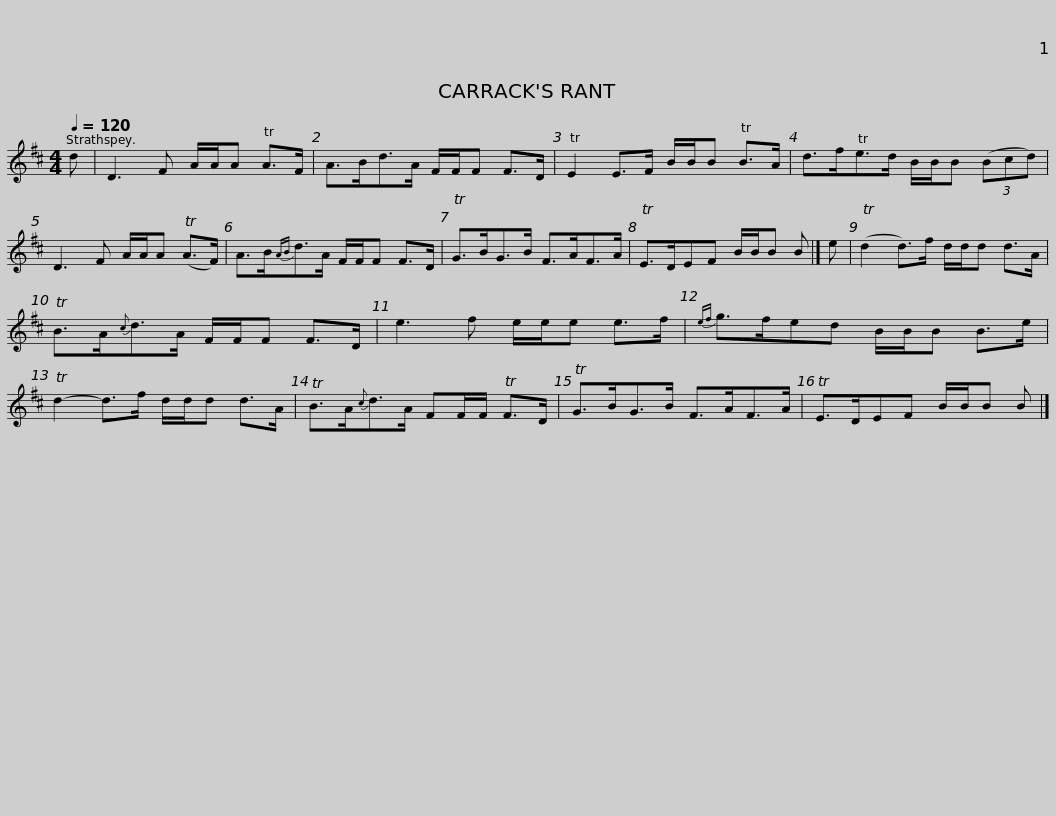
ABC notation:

X:1
L:1/8
Q:1/4=120
M:4/4
I:linebreak $
K:D
V:1 treble
V:1
 d | D3 F A/A/A TA>F | A>Bd>A F/F/F F>D | TE2 E>F B/B/B TB>A | d>fTe>d B/B/B (3(Bcd) |$ %5
 D3 F A/A/A (TA>F) | A>B{AB}d>A F/F/F F>D | TG>BG>B F>AF>A | TE>DEF B/B/B B |] e |$ %10
 (Td2 d>)f d/d/d d>A | TB>A{c}d>A F/F/F F>D | e3 f e/e/e e>f |{ef} g>fed B/B/B B>e |$ Td2- d>f d/d/d d>A | %15
 TB>A{c}d>A FF/F/ TF>D | TG>BG>B F>AF>A | TE>DEF B/B/B B |] %18
